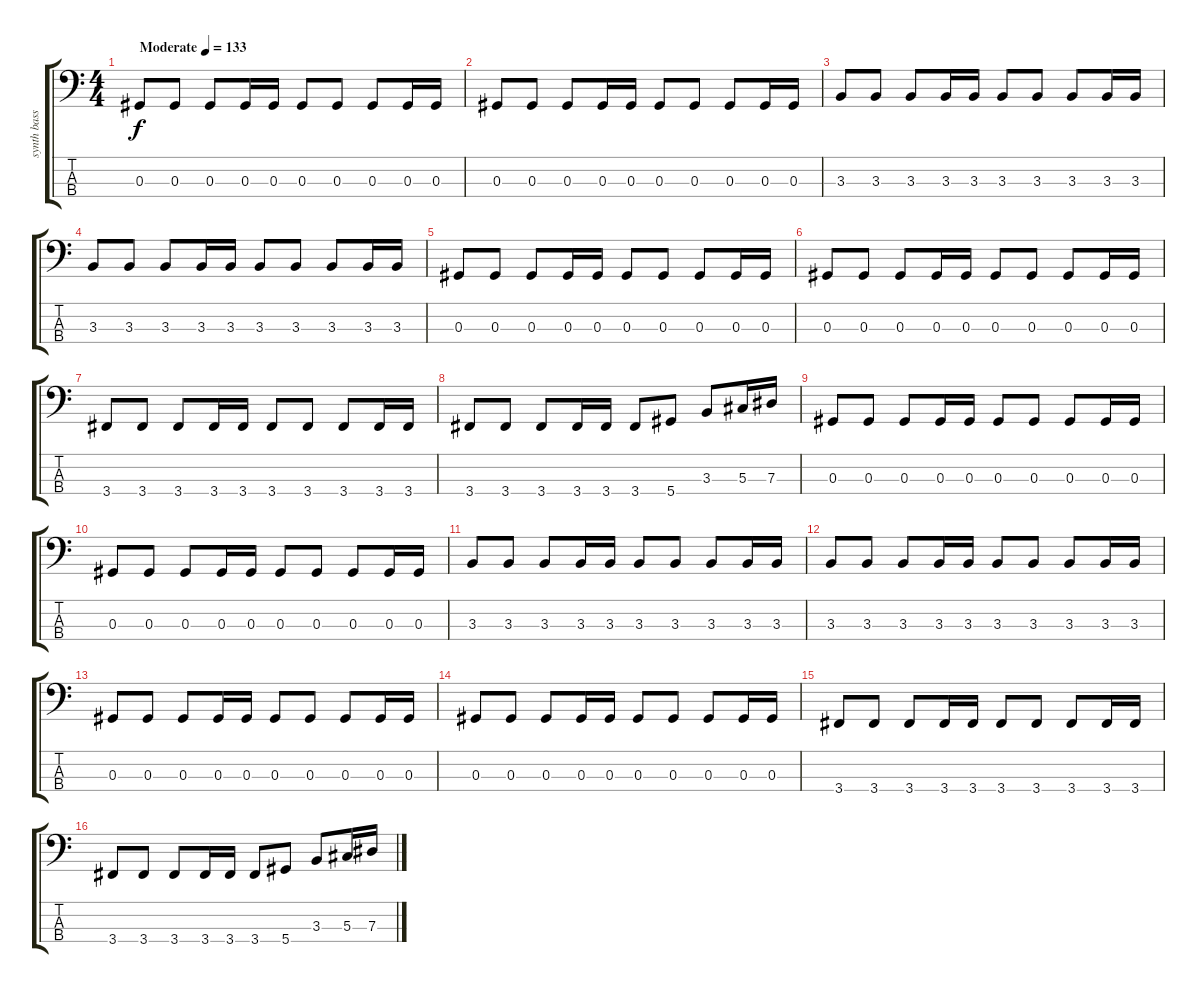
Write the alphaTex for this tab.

\track ("synth bass" "synth bass") {instrument synthbass2}
\staff {score tabs}
\tuning (Gb2 Db2 Ab1 Eb1) {hide}
\ts (4 4)
\tempo (133 "Moderate")
\clef f4
\ks c
0.3.8{dy f instrument synthbass2} 0.3.8 0.3.8 0.3.16 0.3.16 0.3.8 0.3.8 0.3.8 0.3.16 0.3.16 |
0.3.8 0.3.8 0.3.8 0.3.16 0.3.16 0.3.8 0.3.8 0.3.8 0.3.16 0.3.16 |
3.3.8 3.3.8 3.3.8 3.3.16 3.3.16 3.3.8 3.3.8 3.3.8 3.3.16 3.3.16 |
3.3.8 3.3.8 3.3.8 3.3.16 3.3.16 3.3.8 3.3.8 3.3.8 3.3.16 3.3.16 |
0.3.8 0.3.8 0.3.8 0.3.16 0.3.16 0.3.8 0.3.8 0.3.8 0.3.16 0.3.16 |
0.3.8 0.3.8 0.3.8 0.3.16 0.3.16 0.3.8 0.3.8 0.3.8 0.3.16 0.3.16 |
3.4.8 3.4.8 3.4.8 3.4.16 3.4.16 3.4.8 3.4.8 3.4.8 3.4.16 3.4.16 |
3.4.8 3.4.8 3.4.8 3.4.16 3.4.16 3.4.8 5.4.8 3.3.8 5.3.16 7.3.16 |
0.3.8 0.3.8 0.3.8 0.3.16 0.3.16 0.3.8 0.3.8 0.3.8 0.3.16 0.3.16 |
0.3.8 0.3.8 0.3.8 0.3.16 0.3.16 0.3.8 0.3.8 0.3.8 0.3.16 0.3.16 |
3.3.8 3.3.8 3.3.8 3.3.16 3.3.16 3.3.8 3.3.8 3.3.8 3.3.16 3.3.16 |
3.3.8 3.3.8 3.3.8 3.3.16 3.3.16 3.3.8 3.3.8 3.3.8 3.3.16 3.3.16 |
0.3.8 0.3.8 0.3.8 0.3.16 0.3.16 0.3.8 0.3.8 0.3.8 0.3.16 0.3.16 |
0.3.8 0.3.8 0.3.8 0.3.16 0.3.16 0.3.8 0.3.8 0.3.8 0.3.16 0.3.16 |
3.4.8 3.4.8 3.4.8 3.4.16 3.4.16 3.4.8 3.4.8 3.4.8 3.4.16 3.4.16 |
3.4.8 3.4.8 3.4.8 3.4.16 3.4.16 3.4.8 5.4.8 3.3.8 5.3.16 7.3.16
